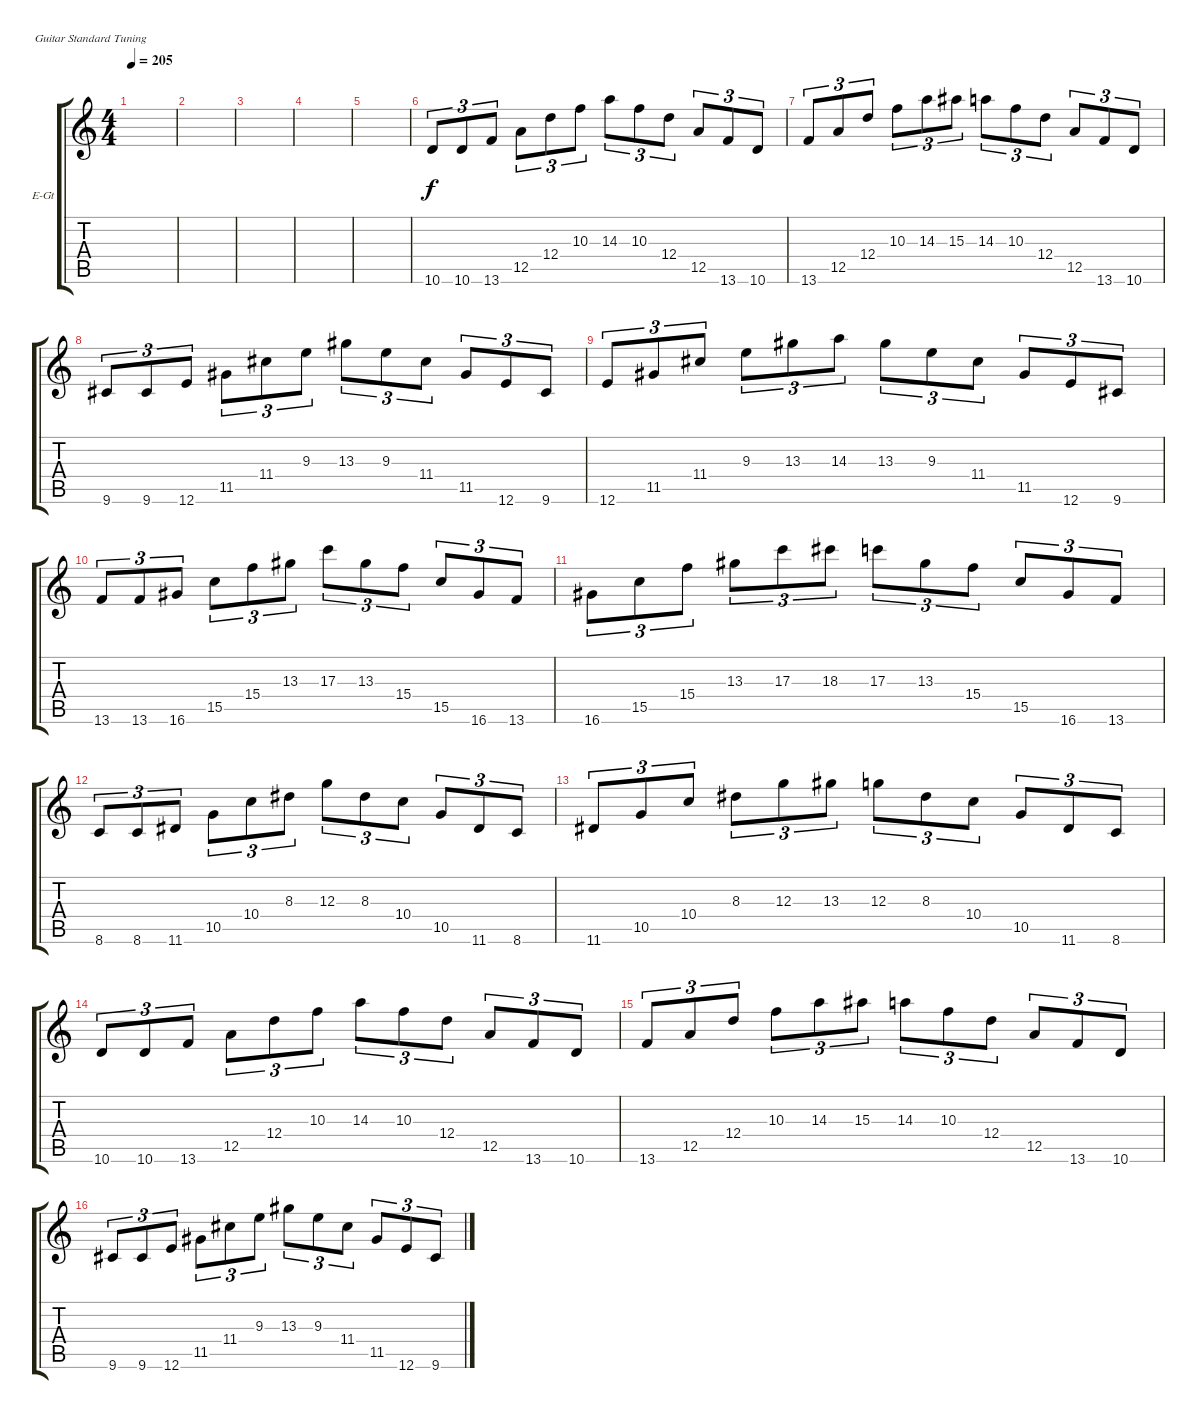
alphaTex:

\defaultSystemsLayout 4
\bracketExtendMode groupsimilarinstruments
\firstSystemTrackNameOrientation horizontal
\otherSystemsTrackNameOrientation horizontal
\track ("creepy keyboard" "E-Gt") {instrument electricguitarclean}
\staff {score tabs}
\tuning (E4 B3 G3 D3 A2 E2)
\ts (4 4)
\tempo 205
\clef g2
\scale
0.333333
\ks c
|
\scale
0.333333 |
\scale
0.333333 |
\scale
0.333333 |
\scale
0.333333 |
\scale
0.333333 10.6.8{tu (3 2)} 10.6.8{tu (3 2)} 13.6.8{tu (3 2)} 12.5.8{tu (3 2)} 12.4.8{tu (3 2)} 10.3.8{tu (3 2)} 14.3.8{tu (3 2)} 10.3.8{tu (3 2)} 12.4.8{tu (3 2)} 12.5.8{tu (3 2)} 13.6.8{tu (3 2)} 10.6.8{tu (3 2)} |
\scale
0.333333 13.6.8{tu (3 2)} 12.5.8{tu (3 2)} 12.4.8{tu (3 2)} 10.3.8{tu (3 2)} 14.3.8{tu (3 2)} 15.3.8{tu (3 2)} 14.3.8{tu (3 2)} 10.3.8{tu (3 2)} 12.4.8{tu (3 2)} 12.5.8{tu (3 2)} 13.6.8{tu (3 2)} 10.6.8{tu (3 2)} |
\scale
0.333333 9.6.8{tu (3 2)} 9.6.8{tu (3 2)} 12.6.8{tu (3 2)} 11.5.8{tu (3 2)} 11.4.8{tu (3 2)} 9.3.8{tu (3 2)} 13.3.8{tu (3 2)} 9.3.8{tu (3 2)} 11.4.8{tu (3 2)} 11.5.8{tu (3 2)} 12.6.8{tu (3 2)} 9.6.8{tu (3 2)} |
\scale
0.333333 12.6.8{tu (3 2)} 11.5.8{tu (3 2)} 11.4.8{tu (3 2)} 9.3.8{tu (3 2)} 13.3.8{tu (3 2)} 14.3.8{tu (3 2)} 13.3.8{tu (3 2)} 9.3.8{tu (3 2)} 11.4.8{tu (3 2)} 11.5.8{tu (3 2)} 12.6.8{tu (3 2)} 9.6.8{tu (3 2)} |
\scale
0.333333 13.6.8{tu (3 2)} 13.6.8{tu (3 2)} 16.6.8{tu (3 2)} 15.5.8{tu (3 2)} 15.4.8{tu (3 2)} 13.3.8{tu (3 2)} 17.3.8{tu (3 2)} 13.3.8{tu (3 2)} 15.4.8{tu (3 2)} 15.5.8{tu (3 2)} 16.6.8{tu (3 2)} 13.6.8{tu (3 2)} |
\scale
0.333333 16.6.8{tu (3 2)} 15.5.8{tu (3 2)} 15.4.8{tu (3 2)} 13.3.8{tu (3 2)} 17.3.8{tu (3 2)} 18.3.8{tu (3 2)} 17.3.8{tu (3 2)} 13.3.8{tu (3 2)} 15.4.8{tu (3 2)} 15.5.8{tu (3 2)} 16.6.8{tu (3 2)} 13.6.8{tu (3 2)} |
\scale
0.333333 8.6.8{tu (3 2)} 8.6.8{tu (3 2)} 11.6.8{tu (3 2)} 10.5.8{tu (3 2)} 10.4.8{tu (3 2)} 8.3.8{tu (3 2)} 12.3.8{tu (3 2)} 8.3.8{tu (3 2)} 10.4.8{tu (3 2)} 10.5.8{tu (3 2)} 11.6.8{tu (3 2)} 8.6.8{tu (3 2)} |
\scale
0.333333 11.6.8{tu (3 2)} 10.5.8{tu (3 2)} 10.4.8{tu (3 2)} 8.3.8{tu (3 2)} 12.3.8{tu (3 2)} 13.3.8{tu (3 2)} 12.3.8{tu (3 2)} 8.3.8{tu (3 2)} 10.4.8{tu (3 2)} 10.5.8{tu (3 2)} 11.6.8{tu (3 2)} 8.6.8{tu (3 2)} |
\scale
0.333333 10.6.8{tu (3 2)} 10.6.8{tu (3 2)} 13.6.8{tu (3 2)} 12.5.8{tu (3 2)} 12.4.8{tu (3 2)} 10.3.8{tu (3 2)} 14.3.8{tu (3 2)} 10.3.8{tu (3 2)} 12.4.8{tu (3 2)} 12.5.8{tu (3 2)} 13.6.8{tu (3 2)} 10.6.8{tu (3 2)} |
\scale
0.333333 13.6.8{tu (3 2)} 12.5.8{tu (3 2)} 12.4.8{tu (3 2)} 10.3.8{tu (3 2)} 14.3.8{tu (3 2)} 15.3.8{tu (3 2)} 14.3.8{tu (3 2)} 10.3.8{tu (3 2)} 12.4.8{tu (3 2)} 12.5.8{tu (3 2)} 13.6.8{tu (3 2)} 10.6.8{tu (3 2)} |
\scale
0.333333 9.6.8{tu (3 2)} 9.6.8{tu (3 2)} 12.6.8{tu (3 2)} 11.5.8{tu (3 2)} 11.4.8{tu (3 2)} 9.3.8{tu (3 2)} 13.3.8{tu (3 2)} 9.3.8{tu (3 2)} 11.4.8{tu (3 2)} 11.5.8{tu (3 2)} 12.6.8{tu (3 2)} 9.6.8{tu (3 2)}
